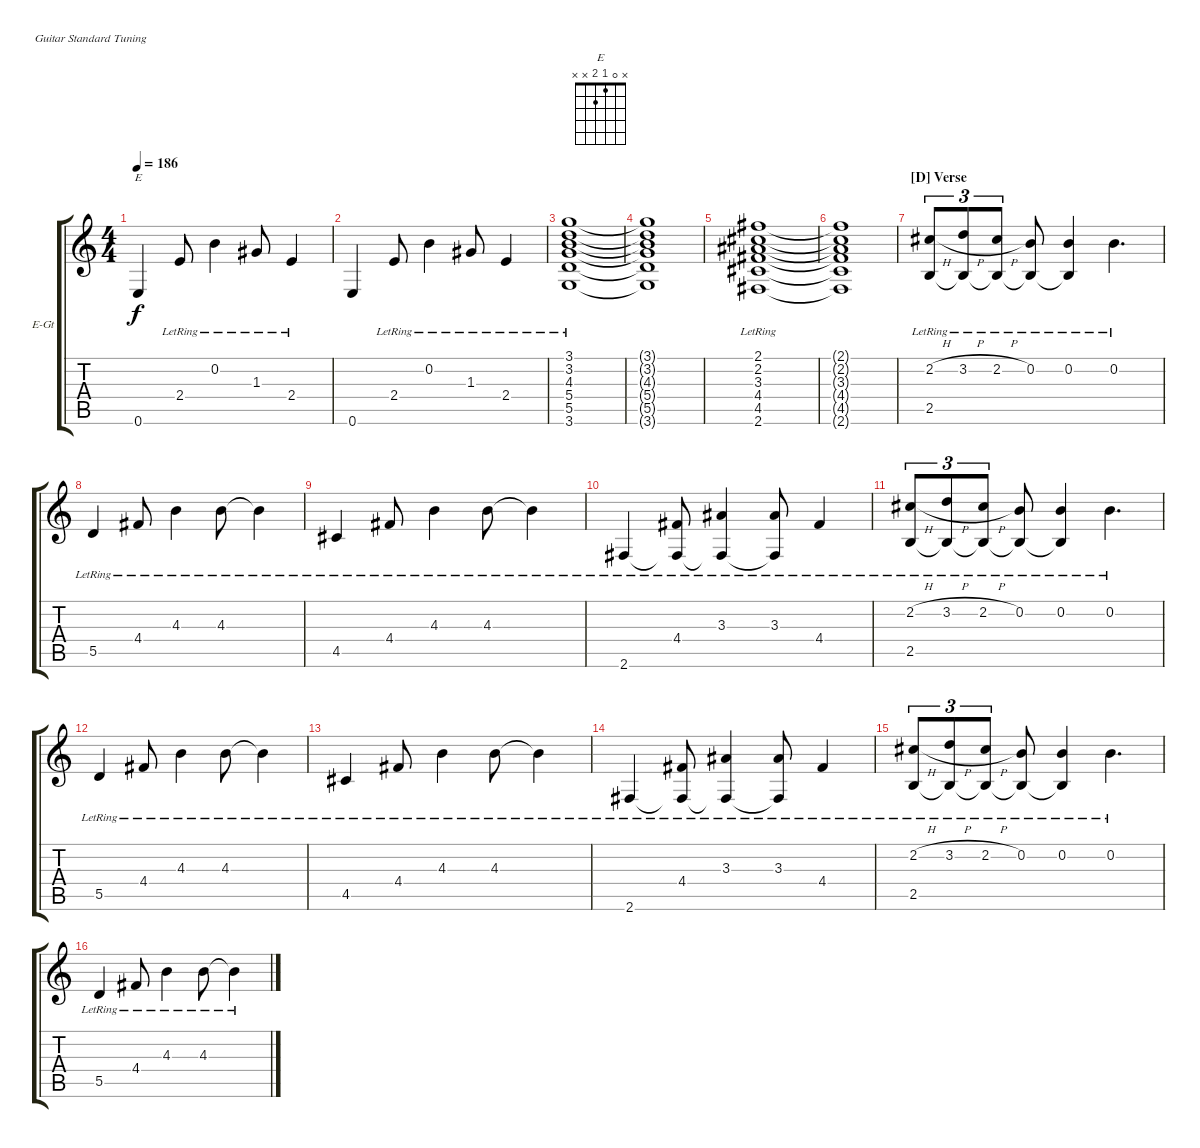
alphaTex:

\defaultSystemsLayout 4
\bracketExtendMode groupsimilarinstruments
\firstSystemTrackNameOrientation horizontal
\otherSystemsTrackNameOrientation horizontal
\track ("Electric Guitar" "E-Gt") {instrument electricguitarclean}
\staff {score tabs}
\tuning (E4 B3 G3 D3 A2 E2)
\chord ("E" x 0 1 2 x x)
\ts (4 4)
\tempo 186
\clef g2
\scale
0.333333
\ks c
0.6.4{ch "E" dy f} 2.4{lr}.8 0.2{lr}.4 1.3{lr}.8 2.4{lr}.4 |
\scale
0.333333 0.6.4 2.4{lr}.8 0.2{lr}.4 1.3{lr}.8 2.4{lr}.4 |
\scale
0.333333 (3.2{lr} 3.6{lr} 5.5{lr} 5.4{lr} 4.3{lr} 3.1{lr}).1 |
\scale
0.333333 (3.2{t} 3.6{t} 5.5{t} 5.4{t} 4.3{t} 3.1{t}).1 |
\scale
0.333333 (2.2{lr} 2.6{lr} 4.5{lr} 4.4{lr} 3.3{lr} 2.1{lr}).1 |
\scale
0.333333 (2.2{t} 2.6{t} 4.5{t} 4.4{t} 3.3{t} 2.1{t}).1 |
\section ("D" "Verse")
\scale
0.333333 (2.2{h lr} 2.5{lr}).8{tu (3 2)} (3.2{h lr} 2.5{lr t}).8{tu (3 2)} (2.2{h lr} 2.5{lr t}).8{tu (3 2)} (0.2{lr} 2.5{lr t}).8 (0.2{lr} 2.5{lr t}).4 0.2{lr}.4{d} |
\scale
0.333333 5.5{lr}.4 4.4{lr}.8 4.3{lr}.4 4.3{lr}.8 4.3{lr t}.4 |
\scale
0.333333 4.5{lr}.4 4.4{lr}.8 4.3{lr}.4 4.3{lr}.8 4.3{lr t}.4 |
\scale
0.333333 2.6{lr}.4 (4.4{lr} 2.6{lr t}).8 (3.3{lr} 2.6{lr t}).4 (3.3{lr} 2.6{lr t}).8 4.4{lr}.4 |
\scale
0.333333 (2.2{h lr} 2.5{lr}).8{tu (3 2)} (3.2{h lr} 2.5{lr t}).8{tu (3 2)} (2.2{h lr} 2.5{lr t}).8{tu (3 2)} (0.2{lr} 2.5{lr t}).8 (0.2{lr} 2.5{lr t}).4 0.2{lr}.4{d} |
\scale
0.333333 5.5{lr}.4 4.4{lr}.8 4.3{lr}.4 4.3{lr}.8 4.3{lr t}.4 |
\scale
0.333333 4.5{lr}.4 4.4{lr}.8 4.3{lr}.4 4.3{lr}.8 4.3{lr t}.4 |
\scale
0.333333 2.6{lr}.4 (4.4{lr} 2.6{lr t}).8 (3.3{lr} 2.6{lr t}).4 (3.3{lr} 2.6{lr t}).8 4.4{lr}.4 |
\scale
0.333333 (2.2{h lr} 2.5{lr}).8{tu (3 2)} (3.2{h lr} 2.5{lr t}).8{tu (3 2)} (2.2{h lr} 2.5{lr t}).8{tu (3 2)} (0.2{lr} 2.5{lr t}).8 (0.2{lr} 2.5{lr t}).4 0.2{lr}.4{d} |
\scale
0.333333 5.5{lr}.4 4.4{lr}.8 4.3{lr}.4 4.3{lr}.8 4.3{lr t}.4
